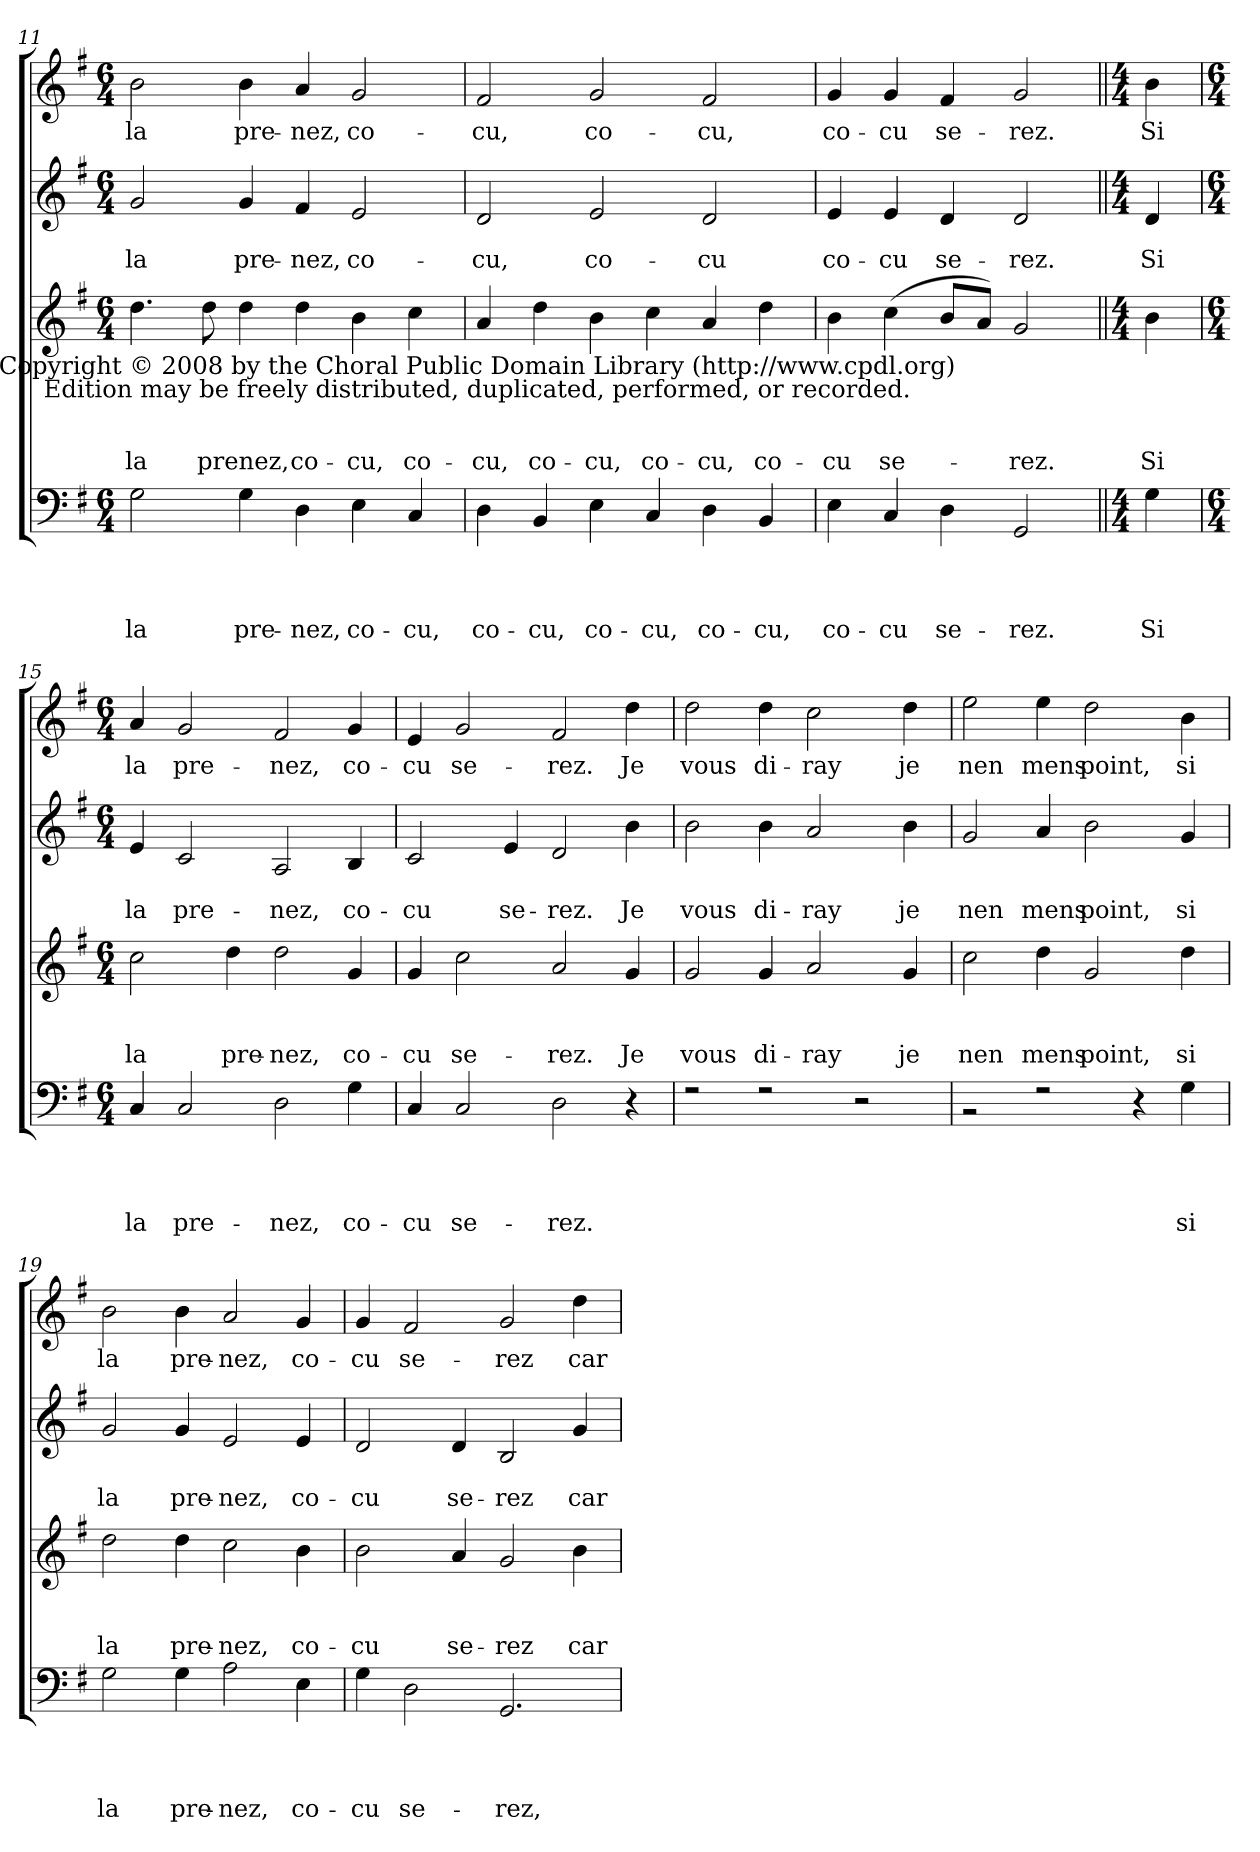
**kern	**text	**text	**text	**text	**kern	**text	**text	**text	**kern	**text	**text	**kern	**text
*part4	*part4	*part4	*part4	*part4	*part3	*part3	*part3	*part3	*part2	*part2	*part2	*part1	*part1
*staff4	*staff4	*staff4	*staff4	*staff4	*staff3	*staff3	*staff3	*staff3	*staff2	*staff2	*staff2	*staff1	*staff1
!!LO:LB:g=z
*clefF4	*	*	*	*	*clefG2	*	*	*	*clefG2	*	*	*clefG2	*
*	*	*	*	*	*ITrd7c12	*	*	*	*	*	*	*	*
*k[f#]	*	*	*	*	*k[f#]	*	*	*	*k[f#]	*	*	*k[f#]	*
*G:	*	*	*	*	*G:	*	*	*	*G:	*	*	*G:	*
*M6/4	*	*	*	*	*M6/4	*	*	*	*M6/4	*	*	*M6/4	*
=11	=11	=11	=11	=11	=11	=11	=11	=11	=11	=11	=11	=11	=11
!	!	!	!	!LO:LY:b	!	!	!	!LO:LY:b	!	!	!LO:LY:b	!	!LO:LY:b
2G\	.	.	.	la	4.d\	.	.	la	2g/	.	la	2b\	la
!	!	!	!	!	!	!	!	!LO:LY:b	!	!	!	!	!
.	.	.	.	.	8d\	.	.	prenez,	.	.	.	.	.
!	!	!	!	!LO:LY:b	!	!	!	!	!	!	!LO:LY:b	!	!LO:LY:b
4G\	.	.	.	pre-	4d\	.	.	.	4g/	.	pre-	4b\	pre-
!	!	!	!	!LO:LY:b	!	!	!	!LO:LY:b	!	!	!LO:LY:b	!	!LO:LY:b
4D\	.	.	.	-nez,	4d\	.	.	co-	4f#/	.	-nez,	4a/	-nez,
!	!	!	!	!LO:LY:b	!	!	!	!LO:LY:b	!	!	!LO:LY:b	!	!LO:LY:b
4E\	.	.	.	co-	4B\	.	.	-cu,	2e/	.	co-	2g/	co-
!	!	!	!	!LO:LY:b	!	!	!	!LO:LY:b	!	!	!	!	!
4C/	.	.	.	-cu,	4c\	.	.	co-	.	.	.	.	.
=12	=12	=12	=12	=12	=12	=12	=12	=12	=12	=12	=12	=12	=12
!	!	!	!	!	!LO:TX:b:cj:t=Copyright © 2008 by the Choral Public Domain Library (http&colon;//www.cpdl.org)\nEdition may be freely distributed, duplicated, performed, or recorded.	!	!	!	!	!	!	!	!
!	!	!	!	!LO:LY:b	!	!	!	!LO:LY:b	!	!	!LO:LY:b	!	!LO:LY:b
4D\	.	.	.	co-	4A/	.	.	-cu,	2d/	.	-cu,	2f#/	-cu,
!	!	!	!	!LO:LY:b	!	!	!	!LO:LY:b	!	!	!	!	!
4BB/	.	.	.	-cu,	4d\	.	.	co-	.	.	.	.	.
!	!	!	!	!LO:LY:b	!	!	!	!LO:LY:b	!	!	!LO:LY:b	!	!LO:LY:b
4E\	.	.	.	co-	4B\	.	.	-cu,	2e/	.	co-	2g/	co-
!	!	!	!	!LO:LY:b	!	!	!	!LO:LY:b	!	!	!	!	!
4C/	.	.	.	-cu,	4c\	.	.	co-	.	.	.	.	.
!	!	!	!	!LO:LY:b	!	!	!	!LO:LY:b	!	!	!LO:LY:b	!	!LO:LY:b
4D\	.	.	.	co-	4A/	.	.	-cu,	2d/	.	-cu	2f#/	-cu,
!	!	!	!	!LO:LY:b	!	!	!	!LO:LY:b	!	!	!	!	!
4BB/	.	.	.	-cu,	4d\	.	.	co-	.	.	.	.	.
=13	=13	=13	=13	=13	=13	=13	=13	=13	=13	=13	=13	=13	=13
!	!	!	!	!LO:LY:b	!	!	!	!LO:LY:b	!	!	!LO:LY:b	!	!LO:LY:b
4E\	.	.	.	co-	4B\	.	.	-cu	4e/	.	co-	4g/	co-
!	!	!	!	!LO:LY:b	!	!	!	!LO:LY:b	!	!	!LO:LY:b	!	!LO:LY:b
4C/	.	.	.	-cu	(<4c\	.	.	se-	4e/	.	-cu	4g/	-cu
!	!	!	!	!LO:LY:b	!	!	!	!	!	!	!LO:LY:b	!	!LO:LY:b
4D\	.	.	.	se-	8B/L	.	.	.	4d/	.	se-	4f#/	se-
.	.	.	.	.	8A/J)	.	.	.	.	.	.	.	.
!	!	!	!	!LO:LY:b	!	!	!	!LO:LY:b	!	!	!LO:LY:b	!	!LO:LY:b
2GG/	.	.	.	-rez.	2G/	.	.	-rez.	2d/	.	-rez.	2g/	-rez.
!!LO:PB:g=z
=14||	=14||	=14||	=14||	=14||	=14||	=14||	=14||	=14||	=14||	=14||	=14||	=14||	=14||
*M4/4	*	*	*	*	*M4/4	*	*	*	*M4/4	*	*	*M4/4	*
!	!	!	!	!LO:LY:b	!	!	!	!LO:LY:b	!	!	!LO:LY:b	!	!LO:LY:b
4G\	.	.	.	Si	4B\	.	.	Si	4d/	.	Si	4b\	Si
=15	=15	=15	=15	=15	=15	=15	=15	=15	=15	=15	=15	=15	=15
*M6/4	*	*	*	*	*M6/4	*	*	*	*M6/4	*	*	*M6/4	*
!	!	!	!	!LO:LY:b	!	!	!	!LO:LY:b	!	!	!LO:LY:b	!	!LO:LY:b
4C/	.	.	.	la	2c\	.	.	la	4e/	.	la	4a/	la
!	!	!	!	!LO:LY:b	!	!	!	!	!	!	!LO:LY:b	!	!LO:LY:b
2C/	.	.	.	pre-	.	.	.	.	2c/	.	pre-	2g/	pre-
!	!	!	!	!	!	!	!	!LO:LY:b	!	!	!	!	!
.	.	.	.	.	4d\	.	.	pre-	.	.	.	.	.
!	!	!	!	!LO:LY:b	!	!	!	!LO:LY:b	!	!	!LO:LY:b	!	!LO:LY:b
2D\	.	.	.	-nez,	2d\	.	.	-nez,	2A/	.	-nez,	2f#/	-nez,
!	!	!	!	!LO:LY:b	!	!	!	!LO:LY:b	!	!	!LO:LY:b	!	!LO:LY:b
4G\	.	.	.	co-	4G/	.	.	co-	4B/	.	co-	4g/	co-
=16	=16	=16	=16	=16	=16	=16	=16	=16	=16	=16	=16	=16	=16
!	!	!	!	!LO:LY:b	!	!	!	!LO:LY:b	!	!	!LO:LY:b	!	!LO:LY:b
4C/	.	.	.	-cu	4G/	.	.	-cu	2c/	.	-cu	4e/	-cu
!	!	!	!	!LO:LY:b	!	!	!	!LO:LY:b	!	!	!	!	!LO:LY:b
2C/	.	.	.	se-	2c\	.	.	se-	.	.	.	2g/	se-
!	!	!	!	!	!	!	!	!	!	!	!LO:LY:b	!	!
.	.	.	.	.	.	.	.	.	4e/	.	se-	.	.
!	!	!	!	!LO:LY:b	!	!	!	!LO:LY:b	!	!	!LO:LY:b	!	!LO:LY:b
2D\	.	.	.	-rez.	2A/	.	.	-rez.	2d/	.	-rez.	2f#/	-rez.
!	!	!	!	!	!	!	!	!LO:LY:b	!	!	!LO:LY:b	!	!LO:LY:b
4r	.	.	.	.	4G/	.	.	Je	4b\	.	Je	4dd\	Je
=17	=17	=17	=17	=17	=17	=17	=17	=17	=17	=17	=17	=17	=17
!	!	!	!	!	!	!	!	!LO:LY:b	!	!	!LO:LY:b	!	!LO:LY:b
2rF	.	.	.	.	2G/	.	.	vous	2b\	.	vous	2dd\	vous
!	!	!	!	!	!	!	!	!LO:LY:b	!	!	!LO:LY:b	!	!LO:LY:b
2rF	.	.	.	.	4G/	.	.	di-	4b\	.	di-	4dd\	di-
!	!	!	!	!	!	!	!	!LO:LY:b	!	!	!LO:LY:b	!	!LO:LY:b
.	.	.	.	.	2A/	.	.	-ray	2a/	.	-ray	2cc\	-ray
2r	.	.	.	.	.	.	.	.	.	.	.	.	.
!	!	!	!	!	!	!	!	!LO:LY:b	!	!	!LO:LY:b	!	!LO:LY:b
.	.	.	.	.	4G/	.	.	je	4b\	.	je	4dd\	je
=18	=18	=18	=18	=18	=18	=18	=18	=18	=18	=18	=18	=18	=18
!	!	!	!	!	!	!	!	!LO:LY:b	!	!	!LO:LY:b	!	!LO:LY:b
2rBB	.	.	.	.	2c\	.	.	nen	2g/	.	nen	2ee\	nen
!	!	!	!	!	!	!	!	!LO:LY:b	!	!	!LO:LY:b	!	!LO:LY:b
2rF	.	.	.	.	4d\	.	.	mens	4a/	.	mens	4ee\	mens
!	!	!	!	!	!	!	!	!LO:LY:b	!	!	!LO:LY:b	!	!LO:LY:b
.	.	.	.	.	2G/	.	.	point,	2b\	.	point,	2dd\	point,
4r	.	.	.	.	.	.	.	.	.	.	.	.	.
!	!	!	!	!LO:LY:b	!	!	!	!LO:LY:b	!	!	!LO:LY:b	!	!LO:LY:b
4G\	.	.	.	si	4d\	.	.	si	4g/	.	si	4b\	si
=19	=19	=19	=19	=19	=19	=19	=19	=19	=19	=19	=19	=19	=19
!	!	!	!	!LO:LY:b	!	!	!	!LO:LY:b	!	!	!LO:LY:b	!	!LO:LY:b
2G\	.	.	.	la	2d\	.	.	la	2g/	.	la	2b\	la
!	!	!	!	!LO:LY:b	!	!	!	!LO:LY:b	!	!	!LO:LY:b	!	!LO:LY:b
4G\	.	.	.	pre-	4d\	.	.	pre-	4g/	.	pre-	4b\	pre-
!	!	!	!	!LO:LY:b	!	!	!	!LO:LY:b	!	!	!LO:LY:b	!	!LO:LY:b
2A\	.	.	.	-nez,	2c\	.	.	-nez,	2e/	.	-nez,	2a/	-nez,
!	!	!	!	!LO:LY:b	!	!	!	!LO:LY:b	!	!	!LO:LY:b	!	!LO:LY:b
4E\	.	.	.	co-	4B\	.	.	co-	4e/	.	co-	4g/	co-
!!LO:LB:g=z
=20	=20	=20	=20	=20	=20	=20	=20	=20	=20	=20	=20	=20	=20
!	!	!	!	!LO:LY:b	!	!	!	!LO:LY:b	!	!	!LO:LY:b	!	!LO:LY:b
4G\	.	.	.	-cu	2B\	.	.	-cu	2d/	.	-cu	4g/	-cu
!	!	!	!	!LO:LY:b	!	!	!	!	!	!	!	!	!LO:LY:b
2D\	.	.	.	se-	.	.	.	.	.	.	.	2f#/	se-
!	!	!	!	!	!	!	!	!LO:LY:b	!	!	!LO:LY:b	!	!
.	.	.	.	.	4A/	.	.	se-	4d/	.	se-	.	.
!	!	!	!	!LO:LY:b	!	!	!	!LO:LY:b	!	!	!LO:LY:b	!	!LO:LY:b
2.GG/	.	.	.	-rez,	2G/	.	.	-rez	2B/	.	-rez	2g/	-rez
!	!	!	!	!	!	!	!	!LO:LY:b	!	!	!LO:LY:b	!	!LO:LY:b
.	.	.	.	.	4B\	.	.	car	4g/	.	car	4dd\	car
=	=	=	=	=	=	=	=	=	=	=	=	=	=
*-	*-	*-	*-	*-	*-	*-	*-	*-	*-	*-	*-	*-	*-
